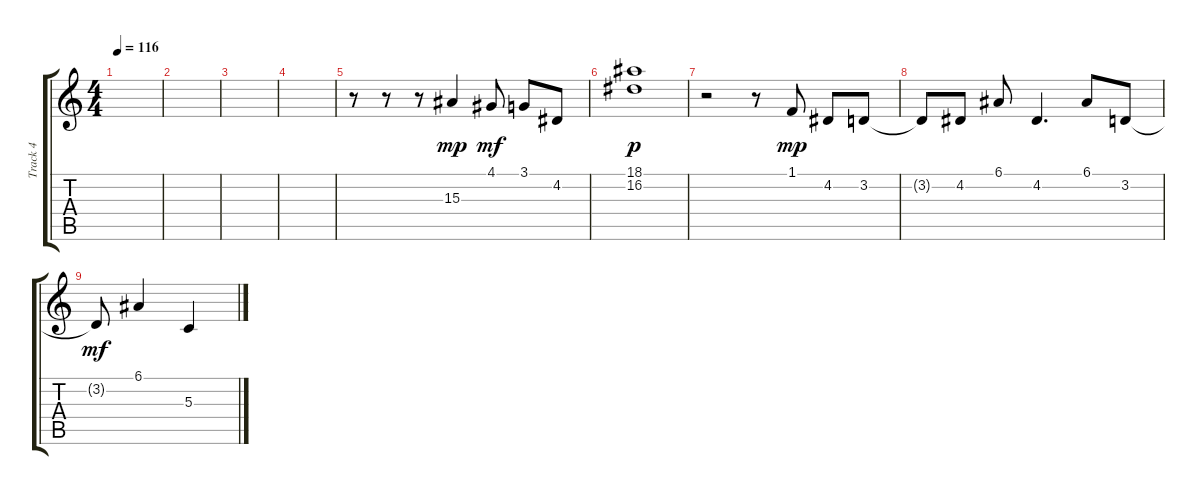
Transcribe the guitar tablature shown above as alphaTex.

\track ("Track 4" "Track 4") {instrument musicbox}
\staff {score tabs}
\tuning (E4 B3 G3 D3 A2 E2) {hide}
\ts (4 4)
\tempo 116
\clef g2
\ks c
|
|
|
|
r.8{instrument musicbox} r.8 r.8 15.3.4{dy mp} 4.1.8{dy mf} 3.1.8 4.2.8 |
(18.1 16.2).1{dy p} |
r.2{instrument musicbox} r.8 1.1.8{dy mp} 4.2.8 3.2.8 |
3.2{t}.8 4.2.8 6.1.8 4.2.4{d} 6.1.8 3.2.8 |
3.2{t}.8{dy mf} 6.1.4 5.3.4
